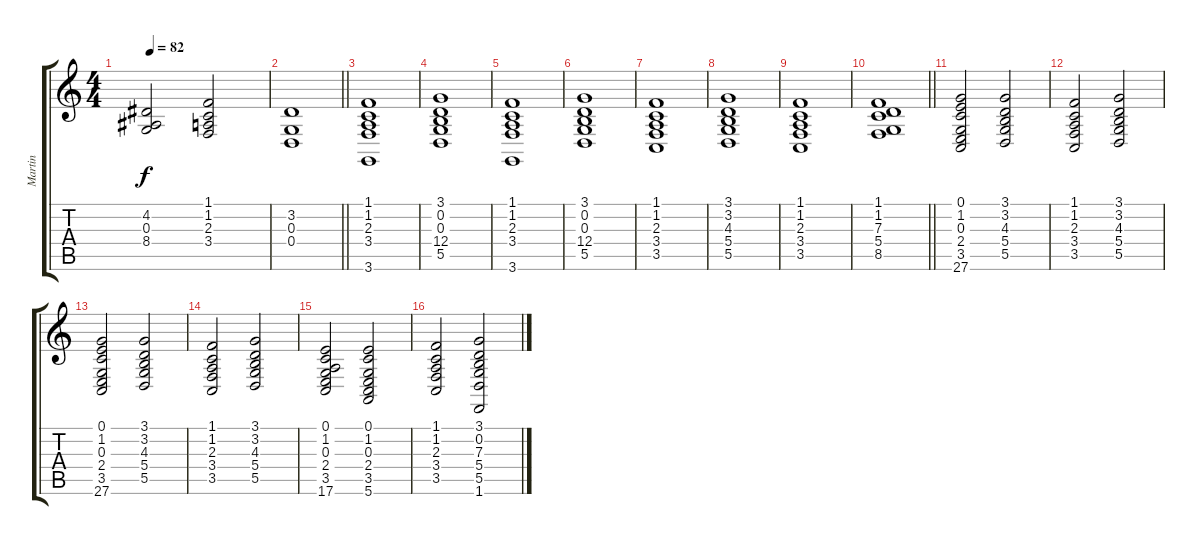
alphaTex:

\track ("Martin" "Martin") {instrument lead3calliope}
\staff {score tabs}
\tuning (E4 B3 G3 D3 A2 E2) {hide}
\ts (4 4)
\tempo 82
\clef g2
\ks c
(4.2 0.3 8.4).2{dy f} (1.1 1.2 2.3 3.4).2 |
\barLineRight lightlight
(3.2 0.3 0.4).1 |
(1.1 1.2 2.3 3.4 3.6).1 |
(3.1 0.2 0.3 12.4 5.5).1 |
(1.1 1.2 2.3 3.4 3.6).1 |
(3.1 0.2 0.3 12.4 5.5).1 |
(1.1 1.2 2.3 3.4 3.5).1 |
(3.1 3.2 4.3 5.4 5.5).1 |
(1.1 1.2 2.3 3.4 3.5).1 |
\barLineRight lightlight
(1.1 1.2 7.3 5.4 8.5).1 |
(0.1 1.2 0.3 2.4 3.5 27.6).2 (3.1 3.2 4.3 5.4 5.5).2 |
(1.1 1.2 2.3 3.4 3.5).2 (3.1 3.2 4.3 5.4 5.5).2 |
(0.1 1.2 0.3 2.4 3.5 27.6).2 (3.1 3.2 4.3 5.4 5.5).2 |
(1.1 1.2 2.3 3.4 3.5).2 (3.1 3.2 4.3 5.4 5.5).2 |
(0.1 1.2 0.3 2.4 3.5 17.6).2 (0.1 1.2 0.3 2.4 3.5 5.6).2 |
(1.1 1.2 2.3 3.4 3.5).2 (3.1 0.2 7.3 5.4 5.5 1.6).2
